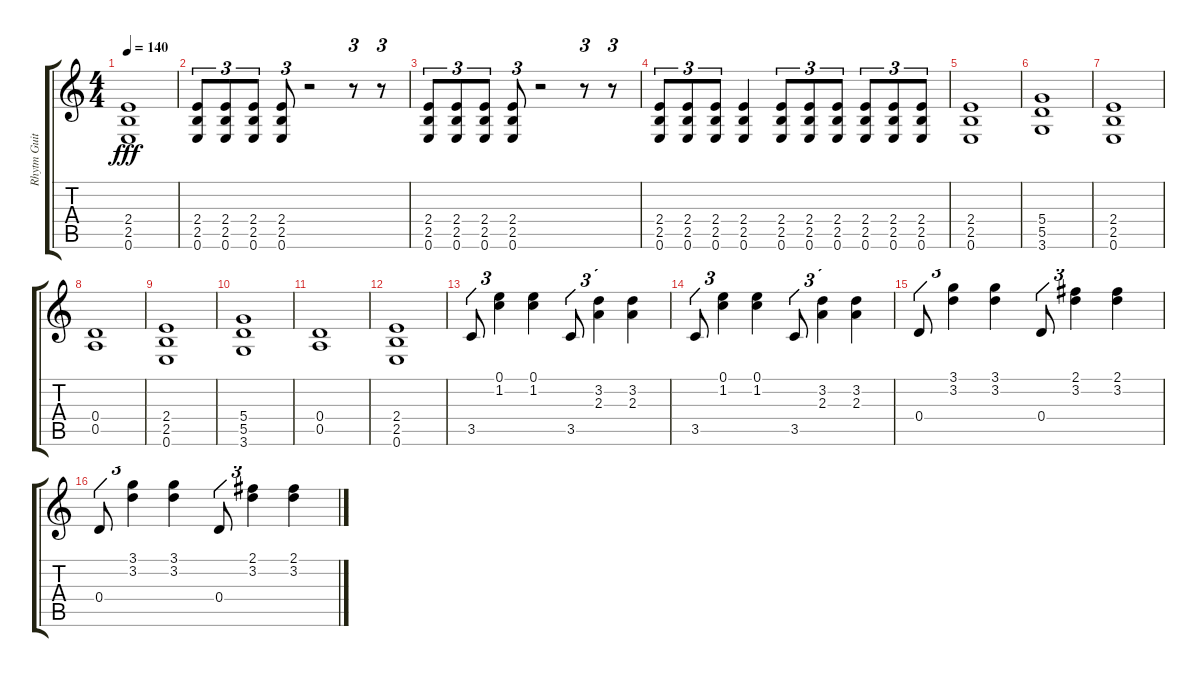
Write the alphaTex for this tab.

\track ("Rhytm Guitar" "Rhytm Guit") {instrument distortionguitar}
\staff {score tabs}
\tuning (E4 B3 G3 D3 A2 E2) {hide}
\ts (4 4)
\tempo 140
\clef g2
\ks c
(2.4 2.5 0.6).1{dy fff} |
(2.4 2.5 0.6).8{tu (3 2)} (2.4 2.5 0.6).8{tu (3 2)} (2.4 2.5 0.6).8{tu (3 2)} (2.4 2.5 0.6).8{tu (3 2)} r.2 r.8{tu (3 2)} r.8{tu (3 2)} |
(2.4 2.5 0.6).8{tu (3 2)} (2.4 2.5 0.6).8{tu (3 2)} (2.4 2.5 0.6).8{tu (3 2)} (2.4 2.5 0.6).8{tu (3 2)} r.2 r.8{tu (3 2)} r.8{tu (3 2)} |
(2.4 2.5 0.6).8{tu (3 2)} (2.4 2.5 0.6).8{tu (3 2)} (2.4 2.5 0.6).8{tu (3 2)} (2.4 2.5 0.6).4 (2.4 2.5 0.6).8{tu (3 2)} (2.4 2.5 0.6).8{tu (3 2)} (2.4 2.5 0.6).8{tu (3 2)} (2.4 2.5 0.6).8{tu (3 2)} (2.4 2.5 0.6).8{tu (3 2)} (2.4 2.5 0.6).8{tu (3 2)} |
(2.4 2.5 0.6).1 |
(5.4 5.5 3.6).1 |
(2.4 2.5 0.6).1 |
(0.4 0.5).1 |
(2.4 2.5 0.6).1 |
(5.4 5.5 3.6).1 |
(0.4 0.5).1 |
(2.4 2.5 0.6).1 |
3.5.8{tu (3 2)} (0.1 1.2).4{tu (3 2)} (0.1 1.2).4 3.5.8{tu (3 2)} (3.2 2.3).4{tu (3 2)} (3.2 2.3).4 |
3.5.8{tu (3 2)} (0.1 1.2).4{tu (3 2)} (0.1 1.2).4 3.5.8{tu (3 2)} (3.2 2.3).4{tu (3 2)} (3.2 2.3).4 |
0.4.8{tu (3 2)} (3.1 3.2).4{tu (3 2)} (3.1 3.2).4 0.4.8{tu (3 2)} (2.1 3.2).4{tu (3 2)} (2.1 3.2).4 |
0.4.8{tu (3 2)} (3.1 3.2).4{tu (3 2)} (3.1 3.2).4 0.4.8{tu (3 2)} (2.1 3.2).4{tu (3 2)} (2.1 3.2).4
